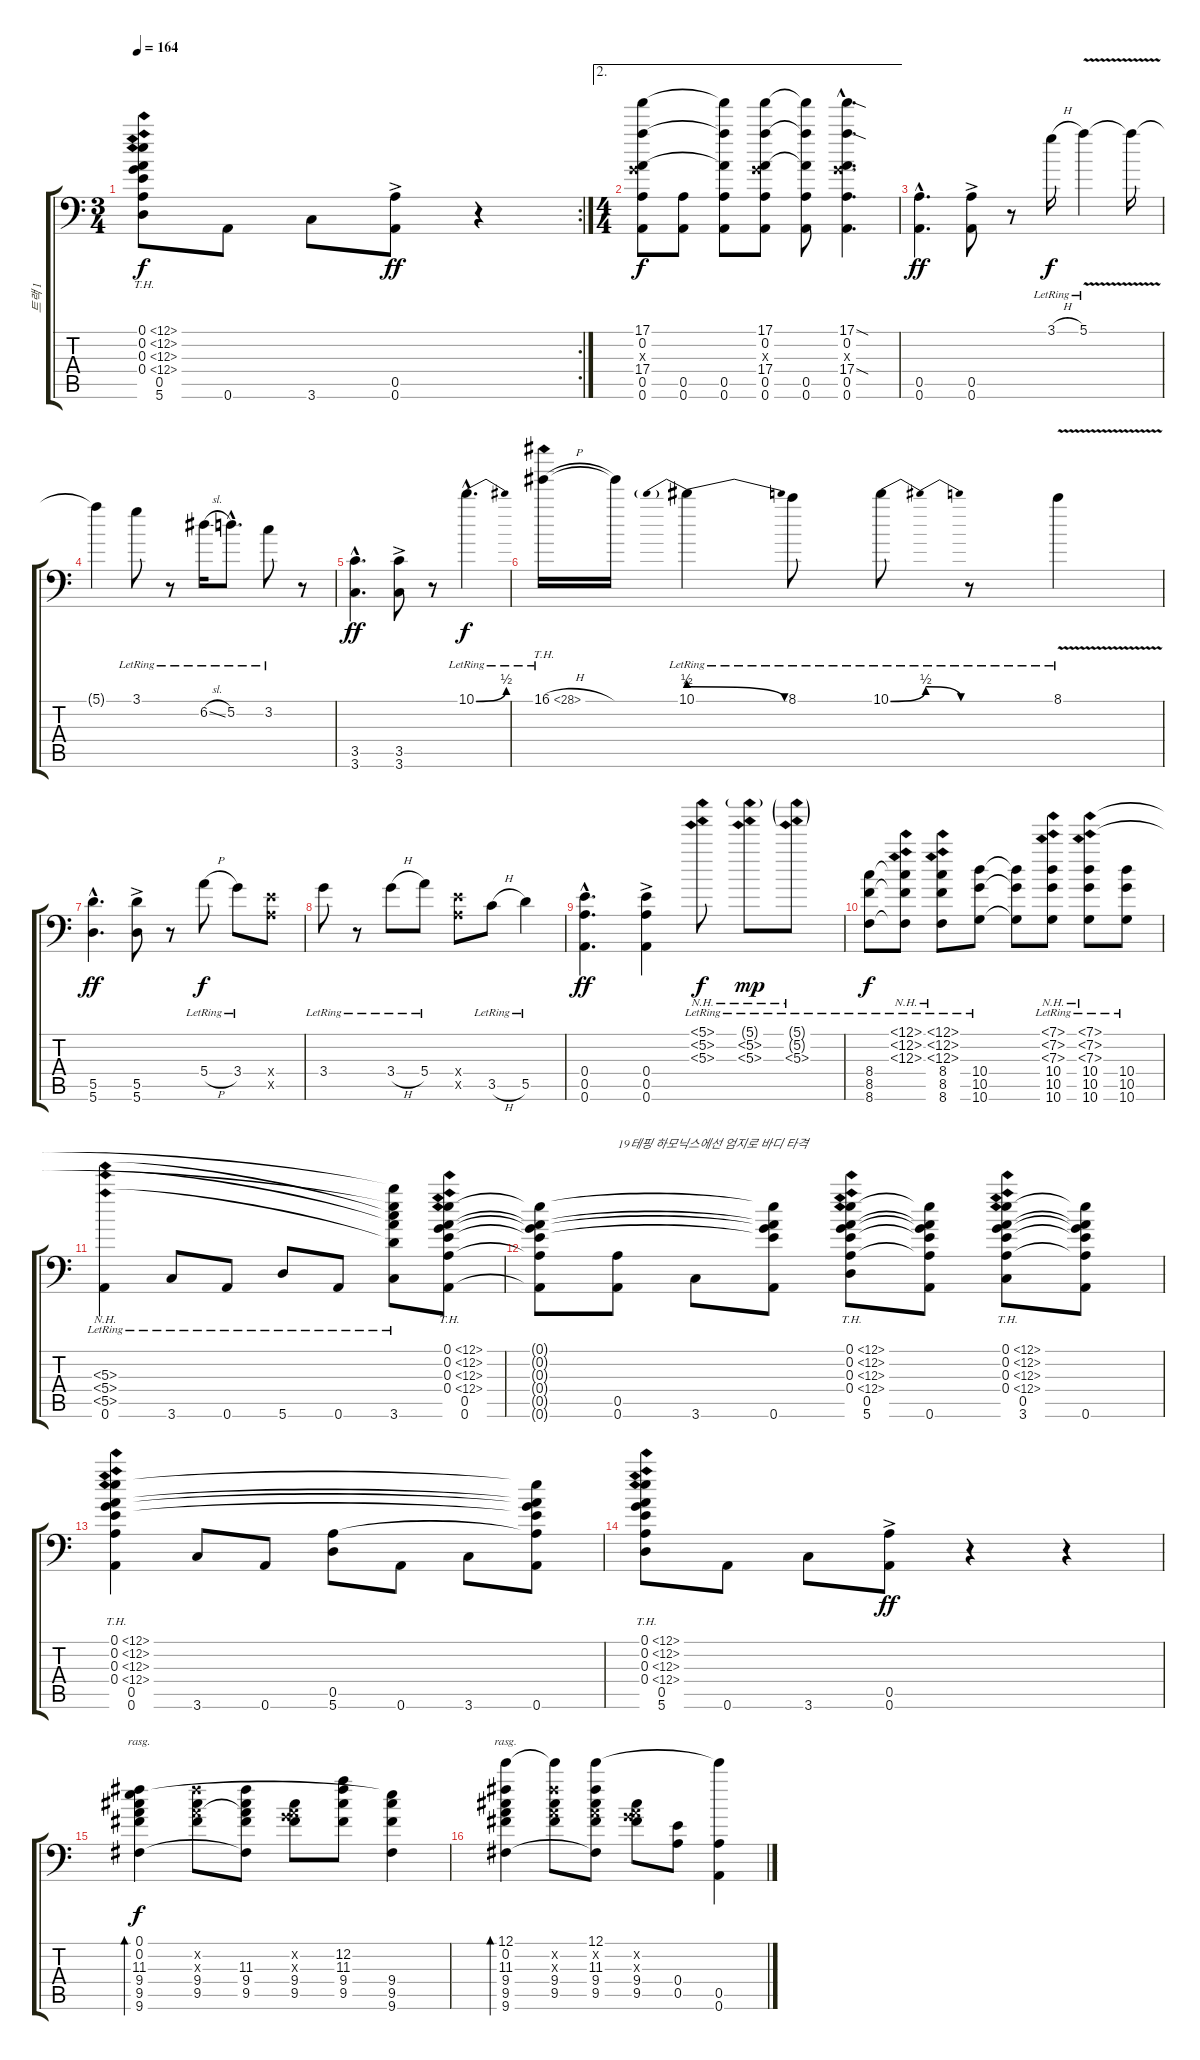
\track ("트랙 1" "트랙 1") {instrument acousticguitarsteel}
\staff {score tabs}
\tuning (E4 A3 G3 E3 A2 A1) {hide}
\rc 2
\ts (3 4)
\tempo 164
\clef f4
\ks c
(0.1{th 12} 0.2{th 12} 0.3{th 12} 0.4{th 12} 0.5 5.6).8{dy f} 0.6.8 3.6.8 (0.5{ac} 0.6{ac}).8{dy ff} r.4 |
\ae 2
\ts (4 4)
(17.1 0.2 0.3{x} 17.4 0.5 0.6).8{dy f} (0.5 0.6).8 (17.1{t} 0.2{t} 17.4{t} 0.5 0.6).8 (17.1 0.2 0.3{x} 17.4 0.5 0.6).8 (17.1{t} 0.2{t} 17.4{t} 0.5 0.6).8 (17.1{sod hac} 0.2{hac} 0.3{hac x} 17.4{sod hac} 0.5{hac} 0.6{hac}).4{d} |
(0.5{hac} 0.6{hac}).4{d dy ff} (0.5{ac} 0.6{ac}).8 r.8 3.1{h lr}.16{dy f} 5.1{v lr}.4 5.1{t}.16 |
5.1{t}.4 3.1{lr}.8 r.8 6.2{sl lr}.16 5.2{hac lr}.8{d} 3.2{lr}.8 r.8 |
(3.5{hac} 3.6{hac}).4{d dy ff} (3.5{ac} 3.6{ac}).8 r.8 10.1{be (bend 0 0 60 2) hac lr}.4{d dy f} |
16.1{th 12 h lr}.16 16.1{t}.16 10.1{be (prebendrelease 0 2 60 0) lr}.4 8.1{lr}.8 10.1{be (bendrelease 0 0 15 2 15 2 60 0) lr}.8 r.8 8.1{v lr}.4 |
(5.5{hac} 5.6{hac}).4{d dy ff} (5.5{ac} 5.6{ac}).8 r.8 5.4{h lr}.8{dy f} 3.4{lr}.8 (0.4{x} 0.5{x}).8 |
3.4{lr}.8 r.8 3.4{h lr}.8 5.4{lr}.8 (0.4{x} 0.5{x}).8 3.5{h lr}.8 5.5{lr}.4 |
(0.4{hac} 0.5{hac} 0.6{hac}).4{d dy ff} (0.4{ac} 0.5{ac} 0.6{ac}).4 (5.1{nh lr} 5.2{nh lr} 5.3{nh lr}).8{dy f} (5.1{nh g lr} 5.2{nh lr} 5.3{nh lr}).8{dy mp} (5.1{nh g lr} 5.2{nh g lr} 5.3{nh lr}).8 |
(8.4{lr} 8.5{lr} 8.6{lr}).8{dy f} (12.1{nh lr} 12.2{nh lr} 12.3{nh lr} 8.4{t} 8.5{t} 8.6{t}).8 (12.1{nh lr} 12.2{nh lr} 12.3{nh lr} 8.4{lr} 8.5{lr} 8.6{lr}).8 (10.4{lr} 10.5{lr} 10.6{lr}).8 (10.4{t} 10.5{t} 10.6{t}).8 (7.1{nh lr} 7.2{nh lr} 7.3{nh lr} 10.4{lr} 10.5{lr} 10.6{lr}).8 (7.1{nh lr} 7.2{nh lr} 7.3{nh lr} 10.4{lr} 10.5{lr} 10.6{lr}).8 (10.4{lr} 10.5{lr} 10.6{lr}).8 |
(5.3{nh lr} 5.4{nh lr} 5.5{nh lr} 0.6{lr}).4 3.6{lr}.8 0.6{lr}.8 5.6{lr}.8 0.6{lr}.8 (7.1{t} 7.2{t} 5.3{t} 5.4{t} 5.5{t} 3.6{lr}).8 (0.1{th 12} 0.2{th 12} 0.3{th 12} 0.4{th 12} 0.5 0.6).8 |
(0.1{t} 0.2{t} 0.3{t} 0.4{t} 0.5{t} 0.6{t}).8 (0.5 0.6).8{txt "19테핑 하모닉스에선 엄지로 바디 타격"} 3.6.8 (0.1{t} 0.2{t} 0.3{t} 0.4{t} 0.6).8 (0.1{th 12} 0.2{th 12} 0.3{th 12} 0.4{th 12} 0.5 5.6).8 (0.1{t} 0.2{t} 0.3{t} 0.4{t} 0.5{t} 0.6).8 (0.1{th 12} 0.2{th 12} 0.3{th 12} 0.4{th 12} 0.5 3.6).8 (0.1{t} 0.2{t} 0.3{t} 0.4{t} 0.5{t} 0.6).8 |
(0.1{th 12} 0.2{th 12} 0.3{th 12} 0.4{th 12} 0.5 0.6).4 3.6.8 0.6.8 (0.5 5.6).8 0.6.8 3.6.8 (0.1{t} 0.2{t} 0.3{t} 0.4{t} 0.5{t} 0.6).8 |
(0.1{th 12} 0.2{th 12} 0.3{th 12} 0.4{th 12} 0.5 5.6).8 0.6.8 3.6.8 (0.5{ac} 0.6{ac}).8{dy ff} r.4 r.4 |
(0.1 0.2 11.3 9.4 9.5 9.6).4{bd 60 rasg ii dy f} (0.2{x} 11.3{x} 9.4 9.5).8 (0.2{t} 11.3 9.4 9.5 9.6{t}).8 (0.2{x} 0.3{x} 9.4 9.5).8 (12.2 11.3 9.4 9.5).8 (0.1{t} 9.4 9.5 9.6).4 |
(12.1 0.2 11.3 9.4 9.5 9.6).4{bd 60 rasg ii} (12.1{t} 0.2{x} 11.3{x} 9.4 9.5).8 (12.1 0.2{x} 11.3 9.4 9.5 9.6{t}).8 (0.2{x} 0.3{x} 9.4 9.5).8 (0.4 0.5).8 (12.1{t} 0.5 0.6).4
